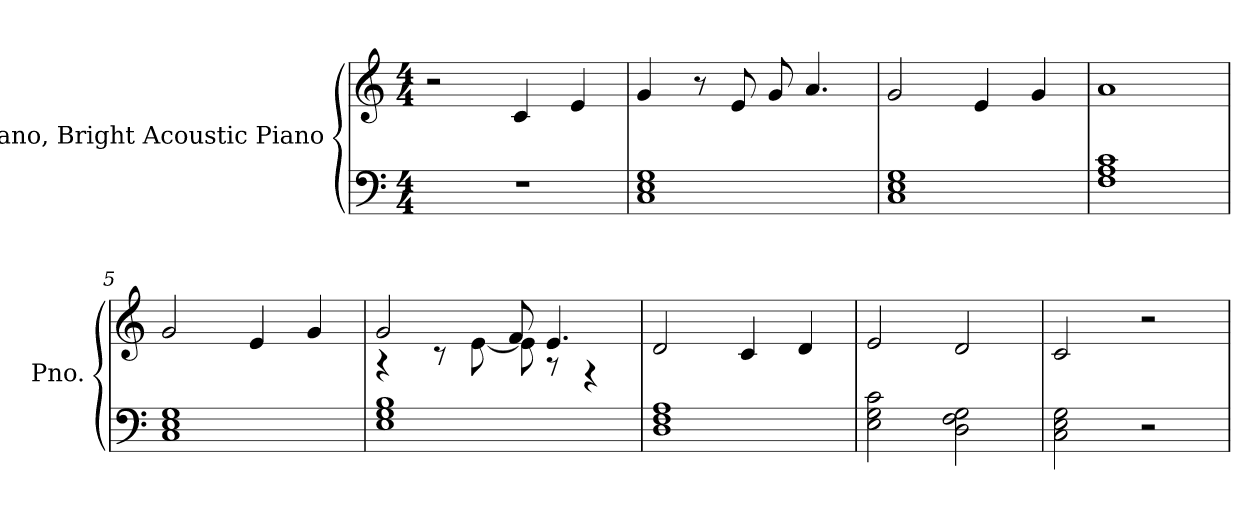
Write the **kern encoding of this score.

**kern	**kern
*part2	*part1
*staff2	*staff1
*I"Piano, Bright Acoustic Piano	*I"Piano, Bright Acoustic Piano
*I'Pno.	*I'Pno.
*clefF4	*clefG2
*k[]	*k[]
*M4/4	*M4/4
*MM130	*MM130
=1	=1
1r	2r
.	4c/
.	4e/
=2	=2
1C 1E 1G	4g/
.	8r
.	8e/
.	8g/
.	4.a/
=3	=3
1C 1E 1G	2g/
.	4e/
.	4g/
=4	=4
1F 1A 1c	1a
=5	=5
1C 1E 1G	2g/
.	4e/
.	4g/
=6	=6
*	*^
1E 1G 1B	2g/	4r
.	.	8r
.	.	[8e\
.	8f/	8e\]
.	4.e/	8r
.	.	4r
*	*v	*v
!!LO:LB:g=z
=7	=7
1D 1F 1A	2d/
.	4c/
.	4d/
=8	=8
2E\ 2G\ 2c\	2e/
2D\ 2F\ 2G\	2d/
=9	=9
2C\ 2E\ 2G\	2c/
2r	2r
=	=
*-	*-
